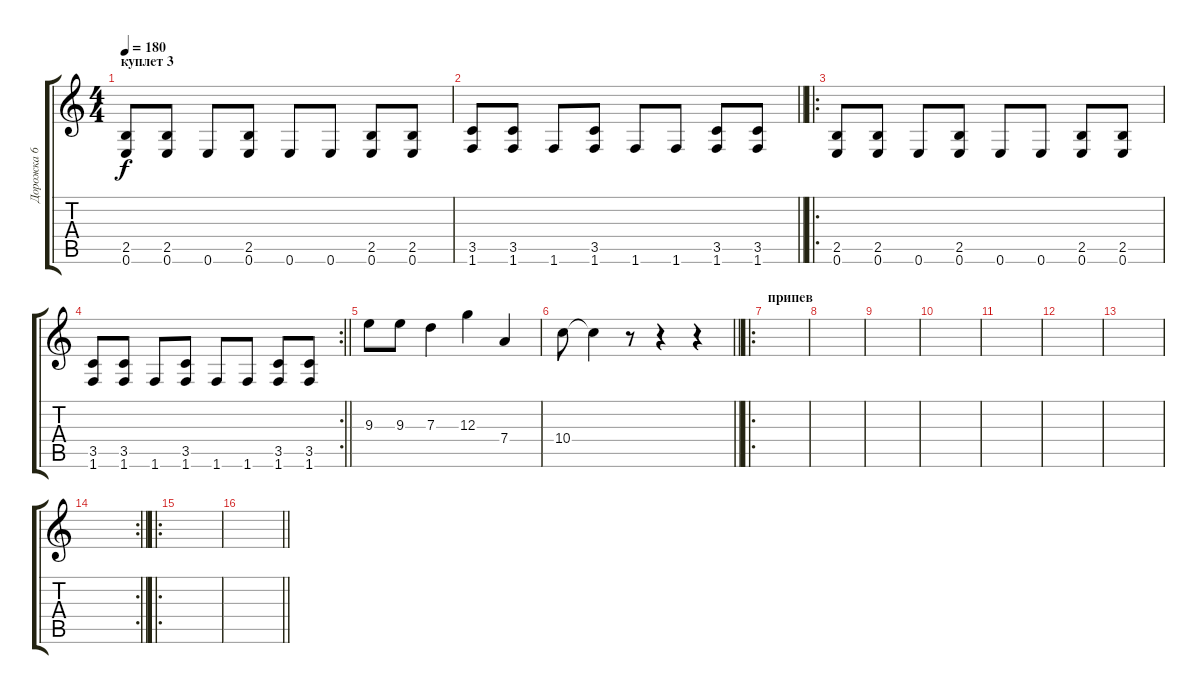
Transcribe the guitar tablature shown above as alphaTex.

\track ("Дорожка 6" "Дорожка 6") {instrument overdrivenguitar}
\staff {score tabs}
\tuning (E4 B3 G3 D3 A2 E2) {hide}
\ts (4 4)
\section ("" "куплет 3")
\tempo 180
\clef g2
\ks c
(2.5 0.6).8{dy f} (2.5 0.6).8 0.6.8 (2.5 0.6).8 0.6.8 0.6.8 (2.5 0.6).8 (2.5 0.6).8 |
\barLineRight lightlight
(3.5 1.6).8 (3.5 1.6).8 1.6.8 (3.5 1.6).8 1.6.8 1.6.8 (3.5 1.6).8 (3.5 1.6).8 |
\ro
(2.5 0.6).8 (2.5 0.6).8 0.6.8 (2.5 0.6).8 0.6.8 0.6.8 (2.5 0.6).8 (2.5 0.6).8 |
\rc 2
\barLineRight lightlight
(3.5 1.6).8 (3.5 1.6).8 1.6.8 (3.5 1.6).8 1.6.8 1.6.8 (3.5 1.6).8 (3.5 1.6).8 |
9.3.8 9.3.8 7.3.4 12.3.4 7.4.4 |
\barLineRight lightlight
10.4.8 10.4{t}.4 r.8 r.4 r.4 |
\ro
\section ("" "припев")
|
|
|
|
|
|
|
\rc 2
\barLineRight lightlight
|
\ro
|
\barLineRight lightlight
